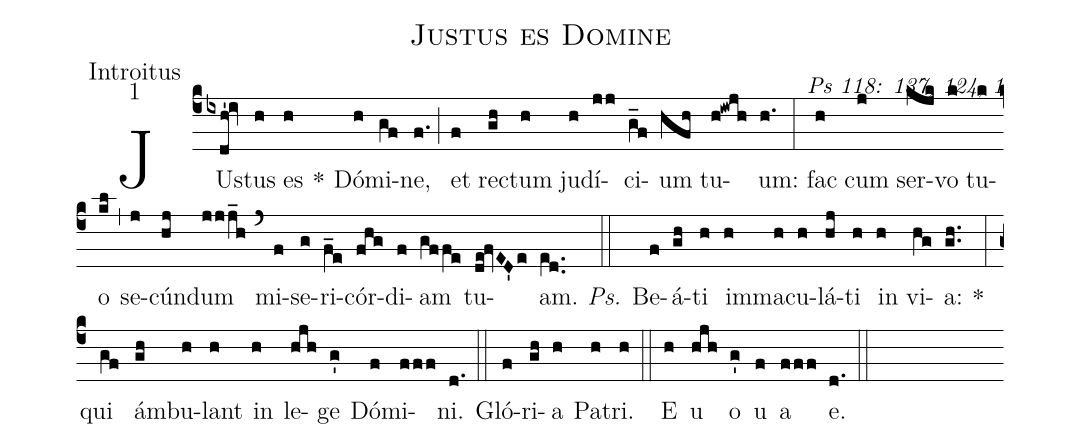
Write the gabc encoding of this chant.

name: Justus es Domine;
office-part: Introitus;
mode: 1;
commentary: Ps 118: 137, 124, 1;
%%
(c4) JUs(ixdh'!iv)tus(h) es(h) *() Dó(h)mi(gf)ne,(f.) (;) et(f) rec(gh)tum(h) ju(h)dí(jj)ci(g_f)um(hfh) tu(h!iwjh)um:(h.) (:)
fac(h) cum(j) ser(kjk)vo(k) tu(k)o(kl) (,) se(j)cún(hj)dum(jjj_h) (`) mi(f)se(g)ri(f_e)cór(fhg)di(f)am(gffe) tu(de!fvED'e)am.(e[ll:1]d..) (::)
<i>Ps.</i> Be(f)á(gh)ti(h) im(h)ma(h)cu(h)lá(hj)ti(h) in(h) vi(hg)a:(gh..) *(:)
qui(gf) ám(gh)bu(h)lant(h) in(h) le(hjh)ge(g') Dó(f)mi(fff)ni.(d.) (::)
Gló(f)ri(gh)a(h) Pa(h)tri.(h) (::)
<eu>E(h) u(hjh) o(g') u(f) a(fff) e.</eu>(d.) (::)
